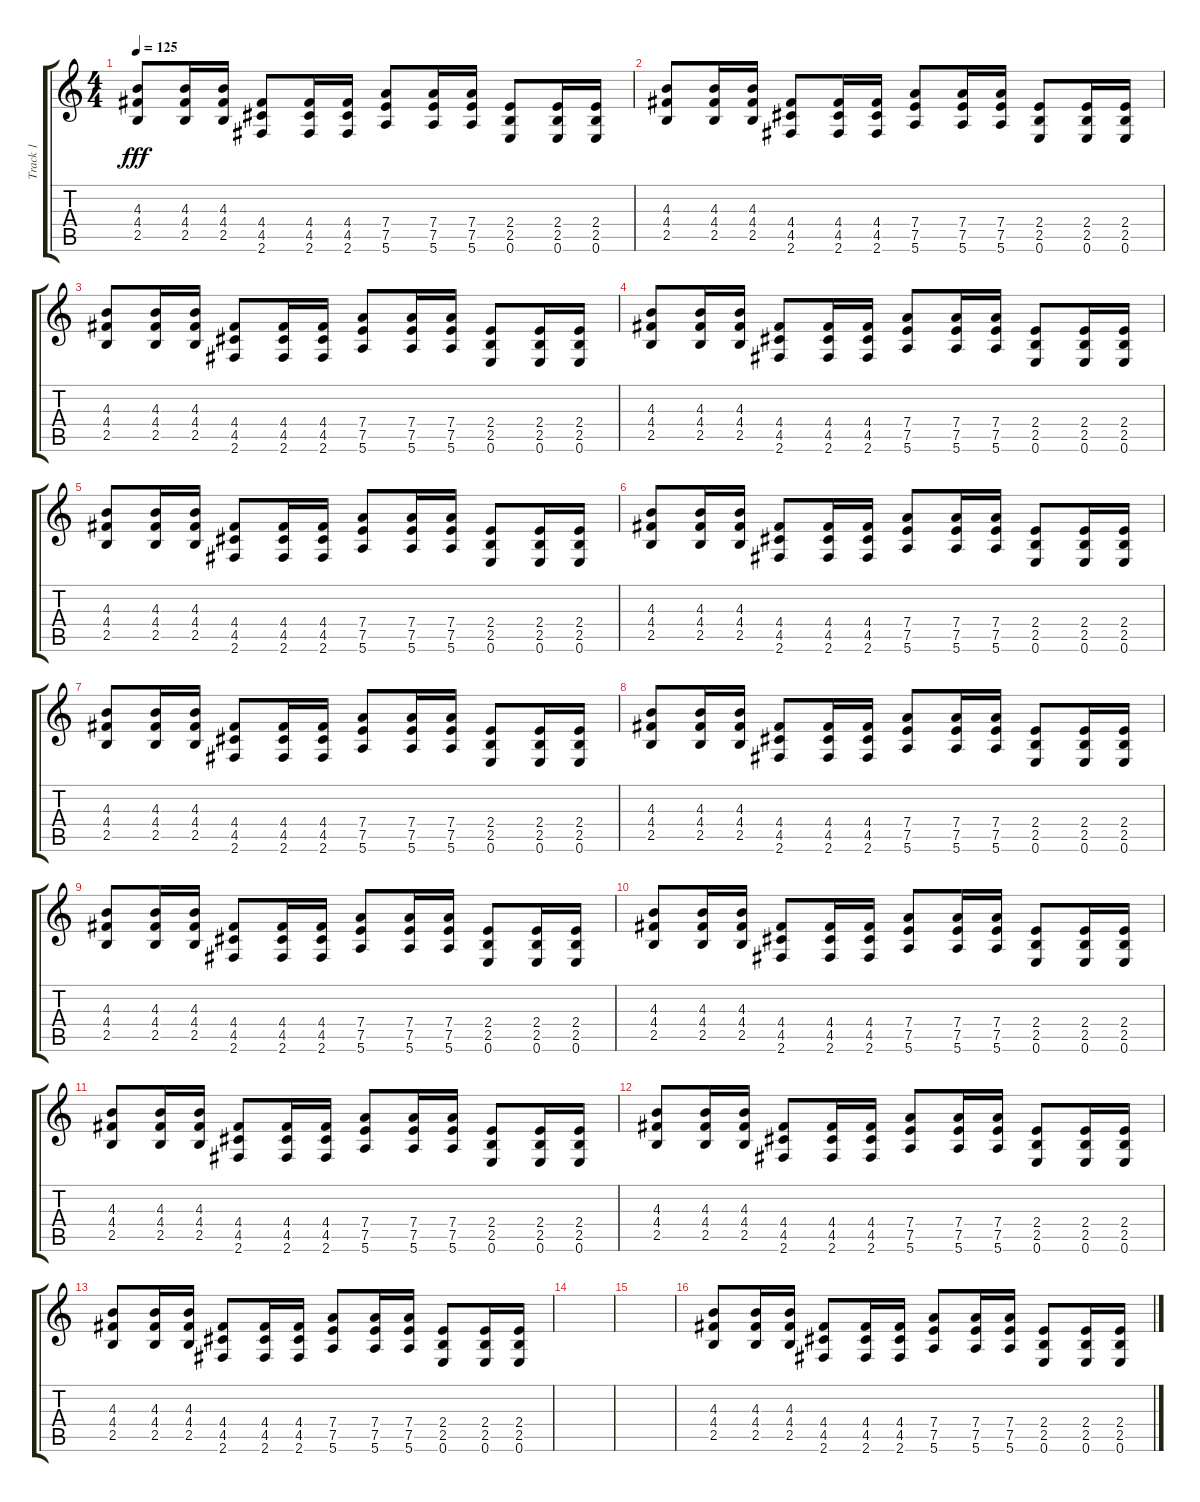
\track ("Track 1" "Track 1") {instrument distortionguitar bank 17}
\staff {score tabs}
\tuning (E4 B3 G3 D3 A2 E2) {hide}
\ts (4 4)
\tempo 125
\clef g2
\ks c
(4.3 4.4 2.5).8{dy fff} (4.3 4.4 2.5).16 (4.3 4.4 2.5).16 (4.4 4.5 2.6).8 (4.4 4.5 2.6).16 (4.4 4.5 2.6).16 (7.4 7.5 5.6).8 (7.4 7.5 5.6).16 (7.4 7.5 5.6).16 (2.4 2.5 0.6).8 (2.4 2.5 0.6).16 (2.4 2.5 0.6).16 |
(4.3 4.4 2.5).8 (4.3 4.4 2.5).16 (4.3 4.4 2.5).16 (4.4 4.5 2.6).8 (4.4 4.5 2.6).16 (4.4 4.5 2.6).16 (7.4 7.5 5.6).8 (7.4 7.5 5.6).16 (7.4 7.5 5.6).16 (2.4 2.5 0.6).8 (2.4 2.5 0.6).16 (2.4 2.5 0.6).16 |
(4.3 4.4 2.5).8 (4.3 4.4 2.5).16 (4.3 4.4 2.5).16 (4.4 4.5 2.6).8 (4.4 4.5 2.6).16 (4.4 4.5 2.6).16 (7.4 7.5 5.6).8 (7.4 7.5 5.6).16 (7.4 7.5 5.6).16 (2.4 2.5 0.6).8 (2.4 2.5 0.6).16 (2.4 2.5 0.6).16 |
(4.3 4.4 2.5).8 (4.3 4.4 2.5).16 (4.3 4.4 2.5).16 (4.4 4.5 2.6).8 (4.4 4.5 2.6).16 (4.4 4.5 2.6).16 (7.4 7.5 5.6).8 (7.4 7.5 5.6).16 (7.4 7.5 5.6).16 (2.4 2.5 0.6).8 (2.4 2.5 0.6).16 (2.4 2.5 0.6).16 |
(4.3 4.4 2.5).8 (4.3 4.4 2.5).16 (4.3 4.4 2.5).16 (4.4 4.5 2.6).8 (4.4 4.5 2.6).16 (4.4 4.5 2.6).16 (7.4 7.5 5.6).8 (7.4 7.5 5.6).16 (7.4 7.5 5.6).16 (2.4 2.5 0.6).8 (2.4 2.5 0.6).16 (2.4 2.5 0.6).16 |
(4.3 4.4 2.5).8 (4.3 4.4 2.5).16 (4.3 4.4 2.5).16 (4.4 4.5 2.6).8 (4.4 4.5 2.6).16 (4.4 4.5 2.6).16 (7.4 7.5 5.6).8 (7.4 7.5 5.6).16 (7.4 7.5 5.6).16 (2.4 2.5 0.6).8 (2.4 2.5 0.6).16 (2.4 2.5 0.6).16 |
(4.3 4.4 2.5).8 (4.3 4.4 2.5).16 (4.3 4.4 2.5).16 (4.4 4.5 2.6).8 (4.4 4.5 2.6).16 (4.4 4.5 2.6).16 (7.4 7.5 5.6).8 (7.4 7.5 5.6).16 (7.4 7.5 5.6).16 (2.4 2.5 0.6).8 (2.4 2.5 0.6).16 (2.4 2.5 0.6).16 |
(4.3 4.4 2.5).8 (4.3 4.4 2.5).16 (4.3 4.4 2.5).16 (4.4 4.5 2.6).8 (4.4 4.5 2.6).16 (4.4 4.5 2.6).16 (7.4 7.5 5.6).8 (7.4 7.5 5.6).16 (7.4 7.5 5.6).16 (2.4 2.5 0.6).8 (2.4 2.5 0.6).16 (2.4 2.5 0.6).16 |
(4.3 4.4 2.5).8 (4.3 4.4 2.5).16 (4.3 4.4 2.5).16 (4.4 4.5 2.6).8 (4.4 4.5 2.6).16 (4.4 4.5 2.6).16 (7.4 7.5 5.6).8 (7.4 7.5 5.6).16 (7.4 7.5 5.6).16 (2.4 2.5 0.6).8 (2.4 2.5 0.6).16 (2.4 2.5 0.6).16 |
(4.3 4.4 2.5).8 (4.3 4.4 2.5).16 (4.3 4.4 2.5).16 (4.4 4.5 2.6).8 (4.4 4.5 2.6).16 (4.4 4.5 2.6).16 (7.4 7.5 5.6).8 (7.4 7.5 5.6).16 (7.4 7.5 5.6).16 (2.4 2.5 0.6).8 (2.4 2.5 0.6).16 (2.4 2.5 0.6).16 |
(4.3 4.4 2.5).8 (4.3 4.4 2.5).16 (4.3 4.4 2.5).16 (4.4 4.5 2.6).8 (4.4 4.5 2.6).16 (4.4 4.5 2.6).16 (7.4 7.5 5.6).8 (7.4 7.5 5.6).16 (7.4 7.5 5.6).16 (2.4 2.5 0.6).8 (2.4 2.5 0.6).16 (2.4 2.5 0.6).16 |
(4.3 4.4 2.5).8 (4.3 4.4 2.5).16 (4.3 4.4 2.5).16 (4.4 4.5 2.6).8 (4.4 4.5 2.6).16 (4.4 4.5 2.6).16 (7.4 7.5 5.6).8 (7.4 7.5 5.6).16 (7.4 7.5 5.6).16 (2.4 2.5 0.6).8 (2.4 2.5 0.6).16 (2.4 2.5 0.6).16 |
(4.3 4.4 2.5).8 (4.3 4.4 2.5).16 (4.3 4.4 2.5).16 (4.4 4.5 2.6).8 (4.4 4.5 2.6).16 (4.4 4.5 2.6).16 (7.4 7.5 5.6).8 (7.4 7.5 5.6).16 (7.4 7.5 5.6).16 (2.4 2.5 0.6).8 (2.4 2.5 0.6).16 (2.4 2.5 0.6).16 |
|
|
(4.3 4.4 2.5).8 (4.3 4.4 2.5).16 (4.3 4.4 2.5).16 (4.4 4.5 2.6).8 (4.4 4.5 2.6).16 (4.4 4.5 2.6).16 (7.4 7.5 5.6).8 (7.4 7.5 5.6).16 (7.4 7.5 5.6).16 (2.4 2.5 0.6).8 (2.4 2.5 0.6).16 (2.4 2.5 0.6).16
